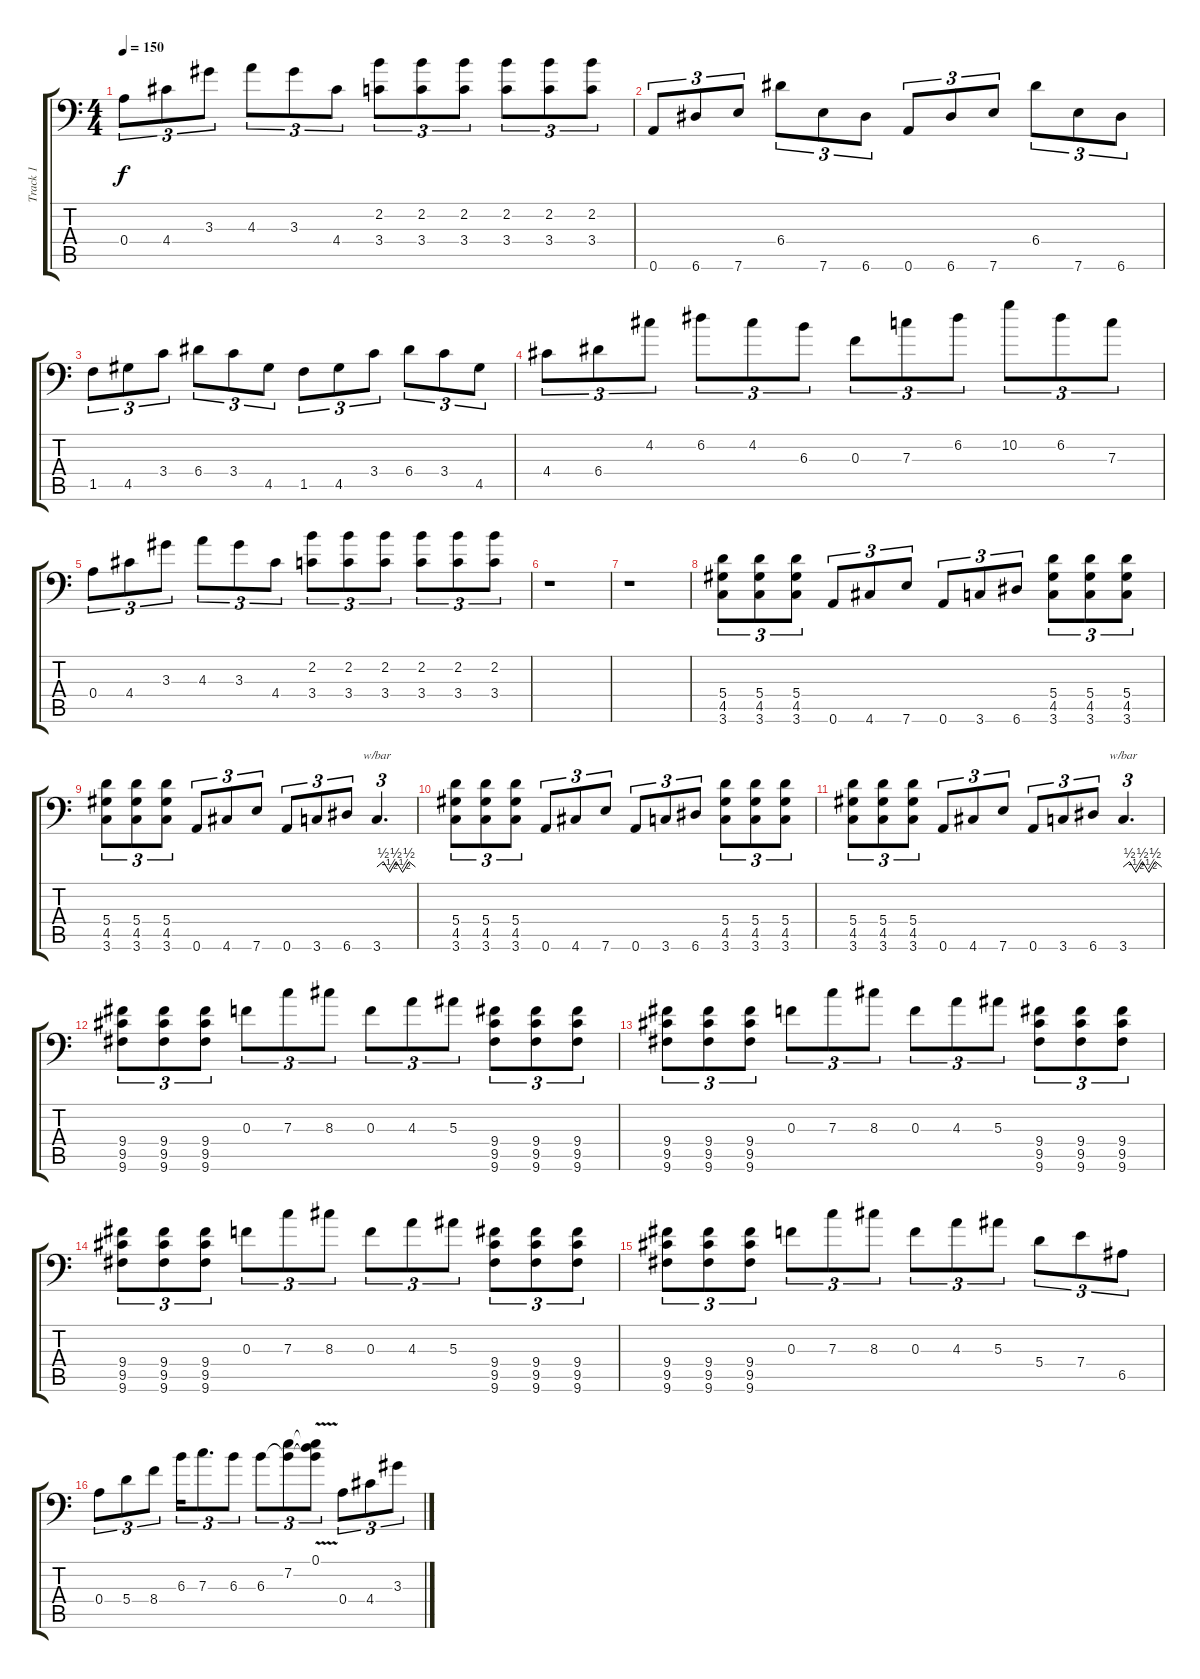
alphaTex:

\track ("Track 1" "Track 1") {instrument distortionguitar}
\staff {score tabs}
\tuning (D4 A3 F3 A2 E2 A1) {hide}
\ts (4 4)
\tempo 150
\clef f4
\ks c
0.4.8{tu (3 2) dy f} 4.4.8{tu (3 2)} 3.3.8{tu (3 2)} 4.3.8{tu (3 2)} 3.3.8{tu (3 2)} 4.4.8{tu (3 2)} (2.2 3.4).8{tu (3 2)} (2.2 3.4).8{tu (3 2)} (2.2 3.4).8{tu (3 2)} (2.2 3.4).8{tu (3 2)} (2.2 3.4).8{tu (3 2)} (2.2 3.4).8{tu (3 2)} |
0.6.8{tu (3 2)} 6.6.8{tu (3 2)} 7.6.8{tu (3 2)} 6.4.8{tu (3 2)} 7.6.8{tu (3 2)} 6.6.8{tu (3 2)} 0.6.8{tu (3 2)} 6.6.8{tu (3 2)} 7.6.8{tu (3 2)} 6.4.8{tu (3 2)} 7.6.8{tu (3 2)} 6.6.8{tu (3 2)} |
1.5.8{tu (3 2)} 4.5.8{tu (3 2)} 3.4.8{tu (3 2)} 6.4.8{tu (3 2)} 3.4.8{tu (3 2)} 4.5.8{tu (3 2)} 1.5.8{tu (3 2)} 4.5.8{tu (3 2)} 3.4.8{tu (3 2)} 6.4.8{tu (3 2)} 3.4.8{tu (3 2)} 4.5.8{tu (3 2)} |
4.4.8{tu (3 2)} 6.4.8{tu (3 2)} 4.2.8{tu (3 2)} 6.2.8{tu (3 2)} 4.2.8{tu (3 2)} 6.3.8{tu (3 2)} 0.3.8{tu (3 2)} 7.3.8{tu (3 2)} 6.2.8{tu (3 2)} 10.2.8{tu (3 2)} 6.2.8{tu (3 2)} 7.3.8{tu (3 2)} |
0.4.8{tu (3 2)} 4.4.8{tu (3 2)} 3.3.8{tu (3 2)} 4.3.8{tu (3 2)} 3.3.8{tu (3 2)} 4.4.8{tu (3 2)} (2.2 3.4).8{tu (3 2)} (2.2 3.4).8{tu (3 2)} (2.2 3.4).8{tu (3 2)} (2.2 3.4).8{tu (3 2)} (2.2 3.4).8{tu (3 2)} (2.2 3.4).8{tu (3 2)} |
r.1 |
r.1 |
(5.4 4.5 3.6).8{tu (3 2)} (5.4 4.5 3.6).8{tu (3 2)} (5.4 4.5 3.6).8{tu (3 2)} 0.6.8{tu (3 2)} 4.6.8{tu (3 2)} 7.6.8{tu (3 2)} 0.6.8{tu (3 2)} 3.6.8{tu (3 2)} 6.6.8{tu (3 2)} (5.4 4.5 3.6).8{tu (3 2)} (5.4 4.5 3.6).8{tu (3 2)} (5.4 4.5 3.6).8{tu (3 2)} |
(5.4 4.5 3.6).8{tu (3 2)} (5.4 4.5 3.6).8{tu (3 2)} (5.4 4.5 3.6).8{tu (3 2)} 0.6.8{tu (3 2)} 4.6.8{tu (3 2)} 7.6.8{tu (3 2)} 0.6.8{tu (3 2)} 3.6.8{tu (3 2)} 6.6.8{tu (3 2)} 3.6.4{d tu (3 2) tbe (custom default 0 0 10 2 20 -2 30 2 40 -2 50 2 60 0)} |
(5.4 4.5 3.6).8{tu (3 2)} (5.4 4.5 3.6).8{tu (3 2)} (5.4 4.5 3.6).8{tu (3 2)} 0.6.8{tu (3 2)} 4.6.8{tu (3 2)} 7.6.8{tu (3 2)} 0.6.8{tu (3 2)} 3.6.8{tu (3 2)} 6.6.8{tu (3 2)} (5.4 4.5 3.6).8{tu (3 2)} (5.4 4.5 3.6).8{tu (3 2)} (5.4 4.5 3.6).8{tu (3 2)} |
(5.4 4.5 3.6).8{tu (3 2)} (5.4 4.5 3.6).8{tu (3 2)} (5.4 4.5 3.6).8{tu (3 2)} 0.6.8{tu (3 2)} 4.6.8{tu (3 2)} 7.6.8{tu (3 2)} 0.6.8{tu (3 2)} 3.6.8{tu (3 2)} 6.6.8{tu (3 2)} 3.6.4{d tu (3 2) tbe (custom default 0 0 10 2 20 -2 30 2 40 -2 50 2 60 0)} |
(9.4 9.5 9.6).8{tu (3 2)} (9.4 9.5 9.6).8{tu (3 2)} (9.4 9.5 9.6).8{tu (3 2)} 0.3.8{tu (3 2)} 7.3.8{tu (3 2)} 8.3.8{tu (3 2)} 0.3.8{tu (3 2)} 4.3.8{tu (3 2)} 5.3.8{tu (3 2)} (9.4 9.5 9.6).8{tu (3 2)} (9.4 9.5 9.6).8{tu (3 2)} (9.4 9.5 9.6).8{tu (3 2)} |
(9.4 9.5 9.6).8{tu (3 2)} (9.4 9.5 9.6).8{tu (3 2)} (9.4 9.5 9.6).8{tu (3 2)} 0.3.8{tu (3 2)} 7.3.8{tu (3 2)} 8.3.8{tu (3 2)} 0.3.8{tu (3 2)} 4.3.8{tu (3 2)} 5.3.8{tu (3 2)} (9.4 9.5 9.6).8{tu (3 2)} (9.4 9.5 9.6).8{tu (3 2)} (9.4 9.5 9.6).8{tu (3 2)} |
(9.4 9.5 9.6).8{tu (3 2)} (9.4 9.5 9.6).8{tu (3 2)} (9.4 9.5 9.6).8{tu (3 2)} 0.3.8{tu (3 2)} 7.3.8{tu (3 2)} 8.3.8{tu (3 2)} 0.3.8{tu (3 2)} 4.3.8{tu (3 2)} 5.3.8{tu (3 2)} (9.4 9.5 9.6).8{tu (3 2)} (9.4 9.5 9.6).8{tu (3 2)} (9.4 9.5 9.6).8{tu (3 2)} |
(9.4 9.5 9.6).8{tu (3 2)} (9.4 9.5 9.6).8{tu (3 2)} (9.4 9.5 9.6).8{tu (3 2)} 0.3.8{tu (3 2)} 7.3.8{tu (3 2)} 8.3.8{tu (3 2)} 0.3.8{tu (3 2)} 4.3.8{tu (3 2)} 5.3.8{tu (3 2)} 5.4.8{tu (3 2)} 7.4.8{tu (3 2)} 6.5.8{tu (3 2)} |
0.4.8{tu (3 2)} 5.4.8{tu (3 2)} 8.4.8{tu (3 2)} 6.3.16{tu (3 2)} 7.3.8{d tu (3 2)} 6.3.8{tu (3 2)} 6.3.8{tu (3 2)} (7.2 6.3{t}).8{tu (3 2)} (0.1 7.2{t} 6.3{v t}).8{tu (3 2)} 0.4.8{tu (3 2)} 4.4.8{tu (3 2)} 3.3.8{tu (3 2)}
